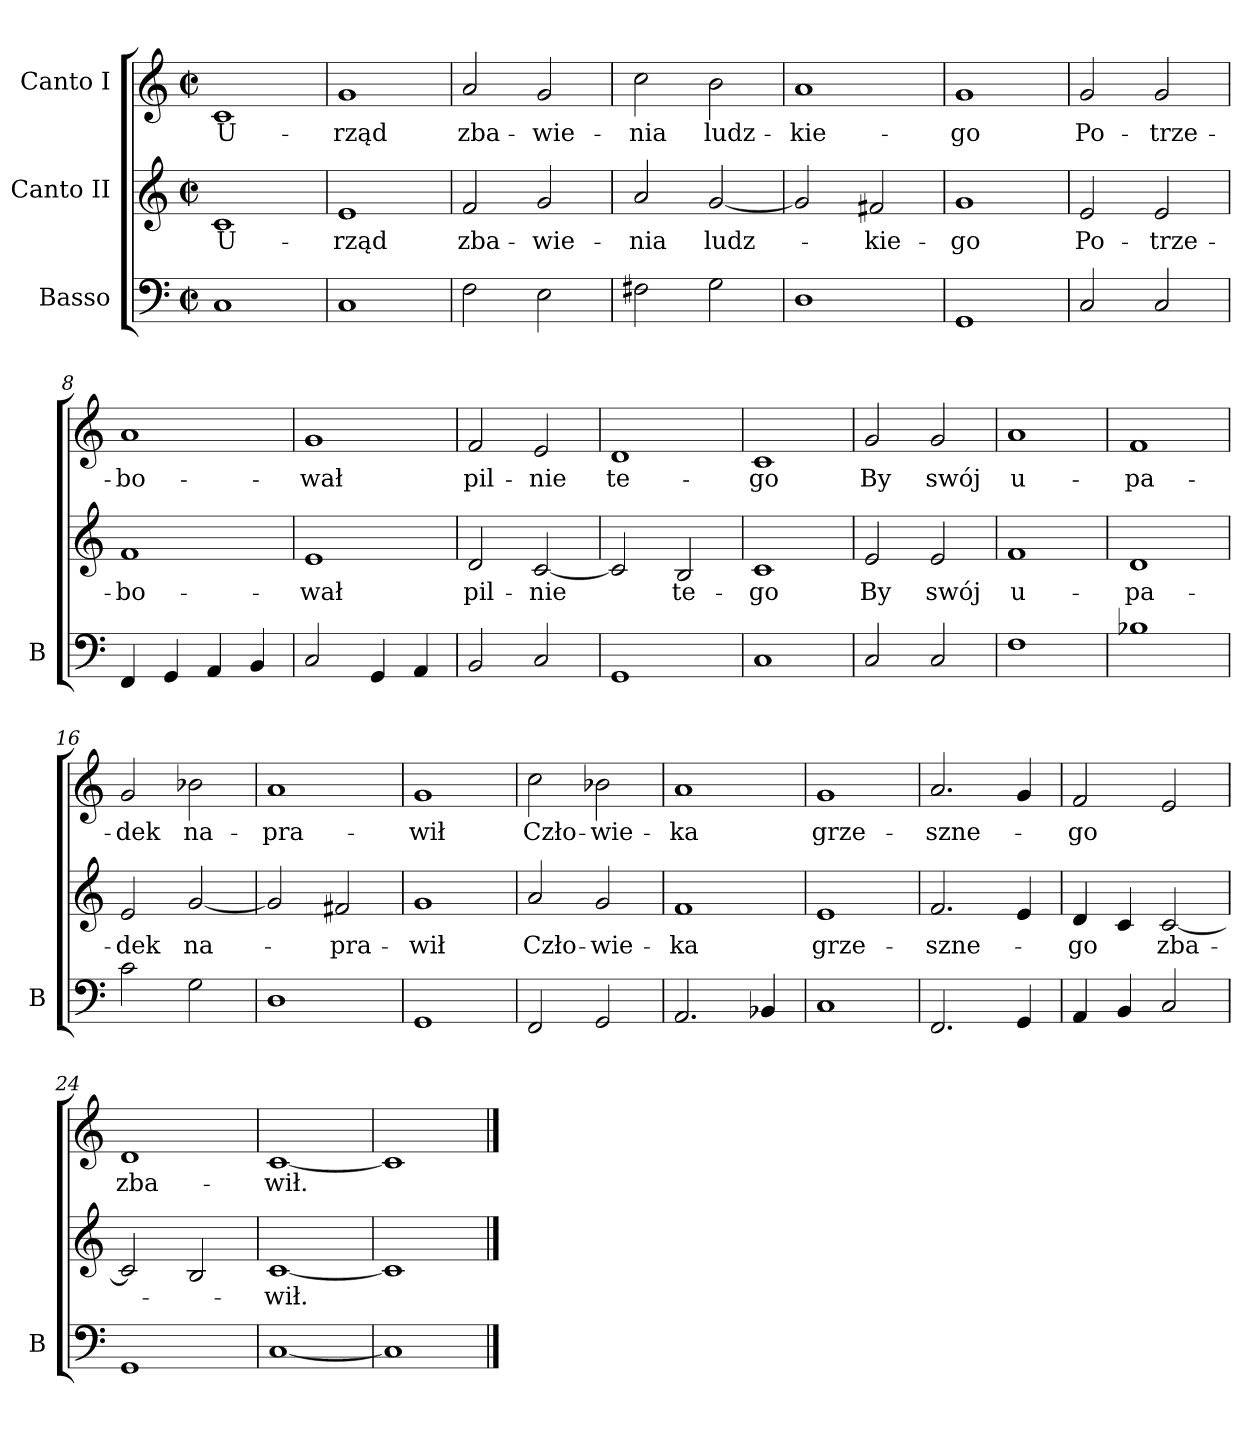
**kern	**kern	**text	**kern	**text
*part3	*part2	*part2	*part1	*part1
*staff3	*staff2	*staff2	*staff1	*staff1
*I"Basso	*I"Canto II	*	*I"Canto I	*
*I'B	*	*	*	*
*clefF4	*clefG2	*	*clefG2	*
*k[]	*k[]	*	*k[]	*
*M2/2	*M2/2	*	*M2/2	*
*met(c|)	*met(c|)	*	*met(c|)	*
=1	=1	=1	=1	=1
1C	1c	U-	1c	U-
=2	=2	=2	=2	=2
1C	1e	-rząd	1g	-rząd
=3	=3	=3	=3	=3
2F	2f	zba-	2a	zba-
2E	2g	-wie-	2g	-wie-
=4	=4	=4	=4	=4
2F#X	2a	-nia	2cc	-nia
2G	[2g	ludz-	2b	ludz-
=5	=5	=5	=5	=5
1D	2g]	.	1a	-kie-
.	2f#X	-kie-	.	.
=6	=6	=6	=6	=6
1GG	1g	-go	1g	-go
=7	=7	=7	=7	=7
2C	2e	Po-	2g	Po-
2C	2e	-trze-	2g	-trze-
=8	=8	=8	=8	=8
4FF	1f	-bo-	1a	-bo-
4GG	.	.	.	.
4AA	.	.	.	.
4BB	.	.	.	.
=9	=9	=9	=9	=9
2C	1e	-wał	1g	-wał
4GG	.	.	.	.
4AA	.	.	.	.
=10	=10	=10	=10	=10
2BB	2d	pil-	2f	pil-
2C	[2c	-nie	2e	-nie
=11	=11	=11	=11	=11
1GG	2c]	.	1d	te-
.	2B	te-	.	.
=12	=12	=12	=12	=12
1C	1c	-go	1c	-go
=13	=13	=13	=13	=13
2C	2e	By	2g	By
2C	2e	swój	2g	swój
=14	=14	=14	=14	=14
1F	1f	u-	1a	u-
=15	=15	=15	=15	=15
1B-X	1d	-pa-	1f	-pa-
=16	=16	=16	=16	=16
2c	2e	-dek	2g	-dek
2G	[2g	na-	2b-X	na-
=17	=17	=17	=17	=17
1D	2g]	.	1a	-pra-
.	2f#X	-pra-	.	.
=18	=18	=18	=18	=18
1GG	1g	-wił	1g	-wił
=19	=19	=19	=19	=19
2FF	2a	Czło-	2cc	Czło-
2GG	2g	-wie-	2b-X	-wie-
=20	=20	=20	=20	=20
2.AA	1f	-ka	1a	-ka
4BB-X	.	.	.	.
=21	=21	=21	=21	=21
1C	1e	grze-	1g	grze-
=22	=22	=22	=22	=22
2.FF	2.f	-szne-	2.a	-szne-
4GG	4e	.	4g	.
=23	=23	=23	=23	=23
4AA	4d	-go	2f	-go
4BB	4c	.	.	.
2C	[2c	zba-	2e	.
=24	=24	=24	=24	=24
1GG	2c]	.	1d	zba-
.	2B	.	.	.
=25	=25	=25	=25	=25
[1C	[1c	-wił.	[1c	-wił.
=26	=26	=26	=26	=26
1C]	1c]	.	1c]	.
==	==	==	==	==
*-	*-	*-	*-	*-
